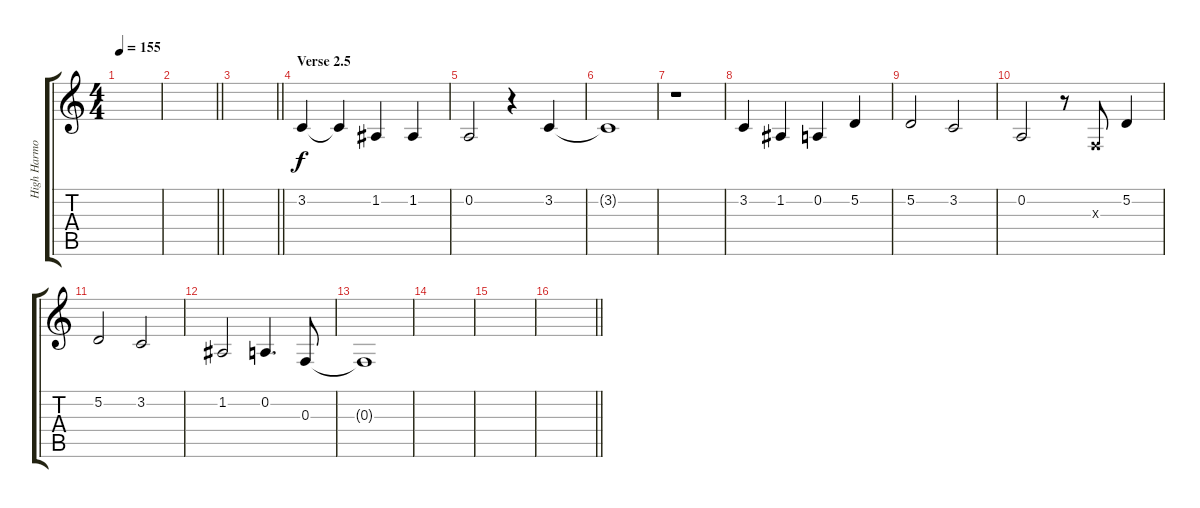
\track ("High Harmony" "High Harmo") {instrument frenchhorn}
\staff {score tabs}
\tuning (D4 A3 F3 C3 G2 D2) {hide}
\ts (4 4)
\tempo 155
\clef g2
\ks c
|
\barLineRight lightlight
|
\barLineRight lightlight
|
\section ("" "Verse 2.5")
3.2.4 3.2{t}.4 1.2.4 1.2.4 |
0.2.2 r.4 3.2.4 |
3.2{t}.1 |
r.1 |
3.2.4 1.2.4 0.2.4 5.2.4 |
5.2.2 3.2.2 |
0.2.2 r.8 0.3{x}.8 5.2.4 |
5.2.2 3.2.2 |
1.2.2 0.2.4{d} 0.3.8 |
0.3{t}.1 |
|
|
\barLineRight lightlight
